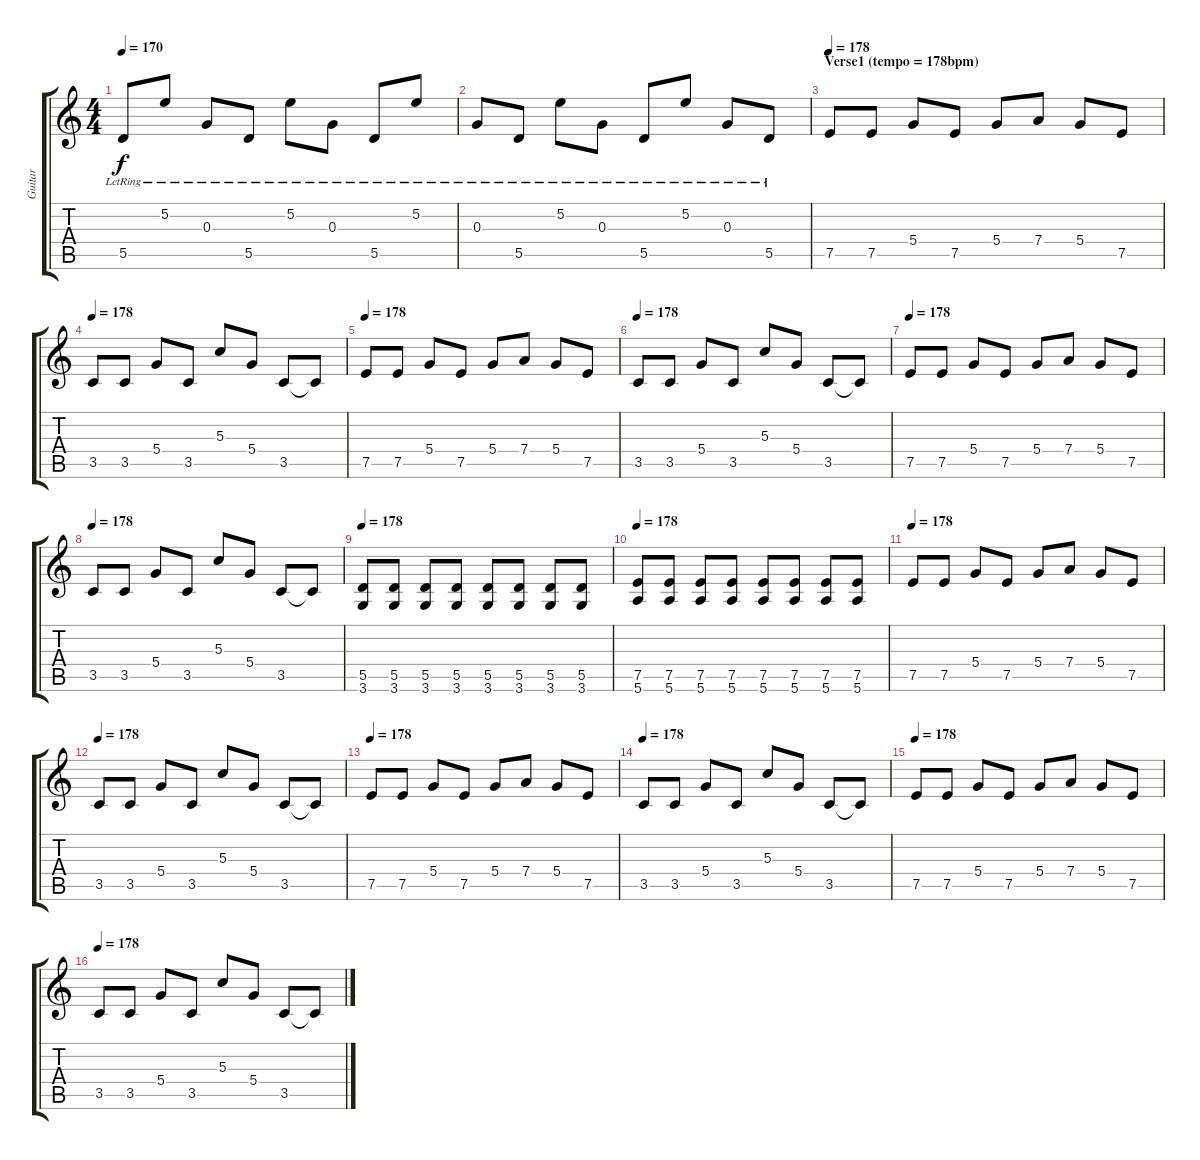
\track ("Guitar" "Guitar") {instrument electricguitarjazz}
\staff {score tabs}
\tuning (E4 B3 G3 D3 A2 E2) {hide}
\ts (4 4)
\tempo 170
\clef g2
\ks c
5.5{lr}.8{dy f} 5.2{lr}.8 0.3{lr}.8 5.5{lr}.8 5.2{lr}.8 0.3{lr}.8 5.5{lr}.8 5.2{lr}.8 |
0.3{lr}.8 5.5{lr}.8 5.2{lr}.8 0.3{lr}.8 5.5{lr}.8 5.2{lr}.8 0.3{lr}.8 5.5{lr}.8 |
\section ("" "Verse1 (tempo = 178bpm)")
\tempo 178
7.5.8{instrument overdrivenguitar} 7.5.8 5.4.8 7.5.8 5.4.8 7.4.8 5.4.8 7.5.8 |
\tempo 178
3.5.8{instrument overdrivenguitar} 3.5.8 5.4.8 3.5.8 5.3.8 5.4.8 3.5.8 3.5{t}.8 |
\tempo 178
7.5.8{instrument overdrivenguitar} 7.5.8 5.4.8 7.5.8 5.4.8 7.4.8 5.4.8 7.5.8 |
\tempo 178
3.5.8{instrument overdrivenguitar} 3.5.8 5.4.8 3.5.8 5.3.8 5.4.8 3.5.8 3.5{t}.8 |
\tempo 178
7.5.8{instrument overdrivenguitar} 7.5.8 5.4.8 7.5.8 5.4.8 7.4.8 5.4.8 7.5.8 |
\tempo 178
3.5.8{instrument overdrivenguitar} 3.5.8 5.4.8 3.5.8 5.3.8 5.4.8 3.5.8 3.5{t}.8 |
\tempo 178
(5.5 3.6).8{instrument overdrivenguitar} (5.5 3.6).8 (5.5 3.6).8 (5.5 3.6).8 (5.5 3.6).8 (5.5 3.6).8 (5.5 3.6).8 (5.5 3.6).8 |
\tempo 178
(7.5 5.6).8{instrument overdrivenguitar} (7.5 5.6).8 (7.5 5.6).8 (7.5 5.6).8 (7.5 5.6).8 (7.5 5.6).8 (7.5 5.6).8 (7.5 5.6).8 |
\tempo 178
7.5.8{instrument overdrivenguitar} 7.5.8 5.4.8 7.5.8 5.4.8 7.4.8 5.4.8 7.5.8 |
\tempo 178
3.5.8{instrument overdrivenguitar} 3.5.8 5.4.8 3.5.8 5.3.8 5.4.8 3.5.8 3.5{t}.8 |
\tempo 178
7.5.8{instrument overdrivenguitar} 7.5.8 5.4.8 7.5.8 5.4.8 7.4.8 5.4.8 7.5.8 |
\tempo 178
3.5.8{instrument overdrivenguitar} 3.5.8 5.4.8 3.5.8 5.3.8 5.4.8 3.5.8 3.5{t}.8 |
\tempo 178
7.5.8{instrument overdrivenguitar} 7.5.8 5.4.8 7.5.8 5.4.8 7.4.8 5.4.8 7.5.8 |
\tempo 178
3.5.8{instrument overdrivenguitar} 3.5.8 5.4.8 3.5.8 5.3.8 5.4.8 3.5.8 3.5{t}.8
